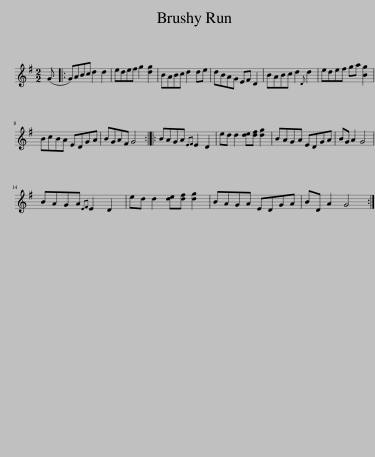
X:1
L:1/8
M:2/2
I:linebreak $
K:G
V:1 treble
V:1
 (G |: G)ABc d2 d2 | edef g2 [dg]2 | BABc d2 de | dBAG EF D2 | %5
 BABc d2{D} d2 | edef ga [Bg]2 |$ BcBA EDGA | BGAF G4 :: BAGA{EF} E2 D2 | %10
 ed d2 [de][df] [dg]2 | BAGA EDGA | BG A2 G4 |$ BAGA{EF} E2 D2 | ed d2 [de][df] [dg]2 | %15
 BAGA EDGA | BD A2 G4 :| %17
